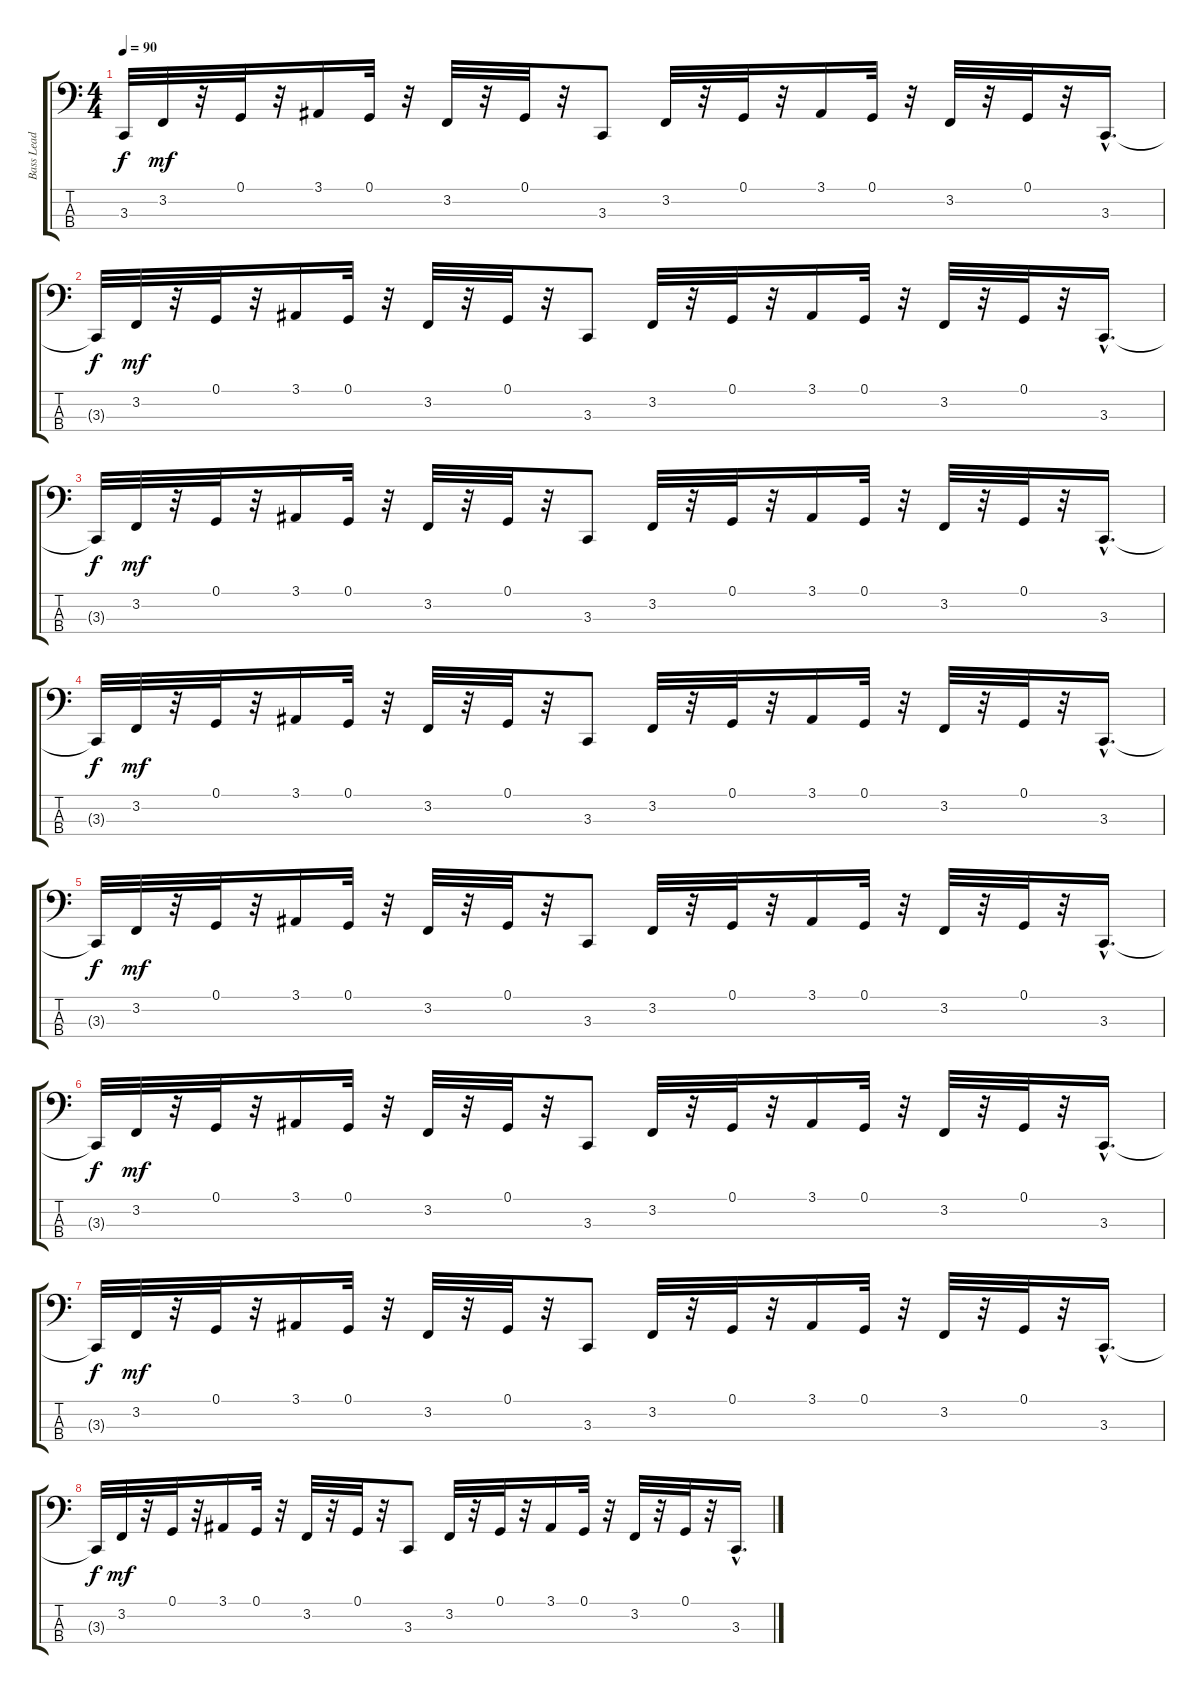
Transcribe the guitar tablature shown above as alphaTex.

\track ("Bass Lead" "Bass Lead") {instrument lead8bassandlead}
\staff {score tabs}
\tuning (G2 D2 A1 E1) {hide}
\ts (4 4)
\tempo 90
\clef f4
\ks c
3.3{t}.32{dy f} 3.2.32{dy mf volume 6} r.32 0.1.32{volume 7} r.32 3.1.16{volume 7} 0.1.32{volume 7} r.32 3.2.32{volume 7} r.32 0.1.32 r.32 3.3.8{volume 7} 3.2.32{volume 7} r.32 0.1.32{volume 8} r.32 3.1.16{volume 8} 0.1.32{volume 8} r.32 3.2.32{volume 8} r.32 0.1.32{volume 8} r.32 3.3{hac}.16{d volume 8} |
3.3{t}.32{dy f} 3.2.32{dy mf volume 8} r.32 0.1.32{volume 8} r.32 3.1.16{volume 9} 0.1.32{volume 9} r.32 3.2.32{volume 9} r.32 0.1.32{volume 9} r.32 3.3.8{volume 9} 3.2.32{volume 9} r.32 0.1.32{volume 10} r.32 3.1.16{volume 10} 0.1.32{volume 10} r.32 3.2.32{volume 10} r.32 0.1.32{volume 10} r.32 3.3{hac}.16{d volume 10} |
3.3{t}.32{dy f} 3.2.32{dy mf volume 10} r.32 0.1.32{volume 10} r.32 3.1.16{volume 11} 0.1.32{volume 11} r.32 3.2.32 r.32 0.1.32{volume 11} r.32 3.3.8{volume 11} 3.2.32{volume 11} r.32 0.1.32{volume 11} r.32 3.1.16{volume 12} 0.1.32{volume 12} r.32 3.2.32{volume 12} r.32 0.1.32{volume 12} r.32 3.3{hac}.16{d volume 12} |
3.3{t}.32{dy f} 3.2.32{dy mf volume 12} r.32 0.1.32{volume 12} r.32 3.1.16{volume 12} 0.1.32{volume 13} r.32 3.2.32{volume 13} r.32 0.1.32{volume 13} r.32 3.3.8{volume 13} 3.2.32{volume 13} r.32 0.1.32{volume 13} r.32 3.1.16{volume 14} 0.1.32{volume 14} r.32 3.2.32{volume 14} r.32 0.1.32{volume 14} r.32 3.3{hac}.16{d volume 14} |
3.3{t}.32{dy f} 3.2.32{dy mf volume 14} r.32 0.1.32{volume 14} r.32 3.1.16{volume 14} 0.1.32 r.32 3.2.32{volume 15} r.32 0.1.32{volume 15} r.32 3.3.8{volume 15} 3.2.32{volume 15} r.32 0.1.32{volume 15} r.32 3.1.16{volume 15} 0.1.32{volume 16} r.32 3.2.32{volume 16} r.32 0.1.32{volume 16} r.32 3.3{hac}.16{d volume 16} |
3.3{t}.32{dy f} 3.2.32{dy mf} r.32 0.1.32 r.32 3.1.16 0.1.32 r.32 3.2.32 r.32 0.1.32 r.32 3.3.8 3.2.32 r.32 0.1.32 r.32 3.1.16 0.1.32 r.32 3.2.32 r.32 0.1.32 r.32 3.3{hac}.16{d} |
3.3{t}.32{dy f} 3.2.32{dy mf} r.32 0.1.32 r.32 3.1.16 0.1.32 r.32 3.2.32 r.32 0.1.32 r.32 3.3.8 3.2.32 r.32 0.1.32 r.32 3.1.16 0.1.32 r.32 3.2.32 r.32 0.1.32 r.32 3.3{hac}.16{d volume 16} |
3.3{t}.32{dy f} 3.2.32{dy mf} r.32 0.1.32 r.32 3.1.16 0.1.32 r.32 3.2.32 r.32 0.1.32 r.32 3.3.8 3.2.32 r.32 0.1.32 r.32 3.1.16 0.1.32 r.32 3.2.32 r.32 0.1.32 r.32 3.3{hac}.16{d}
